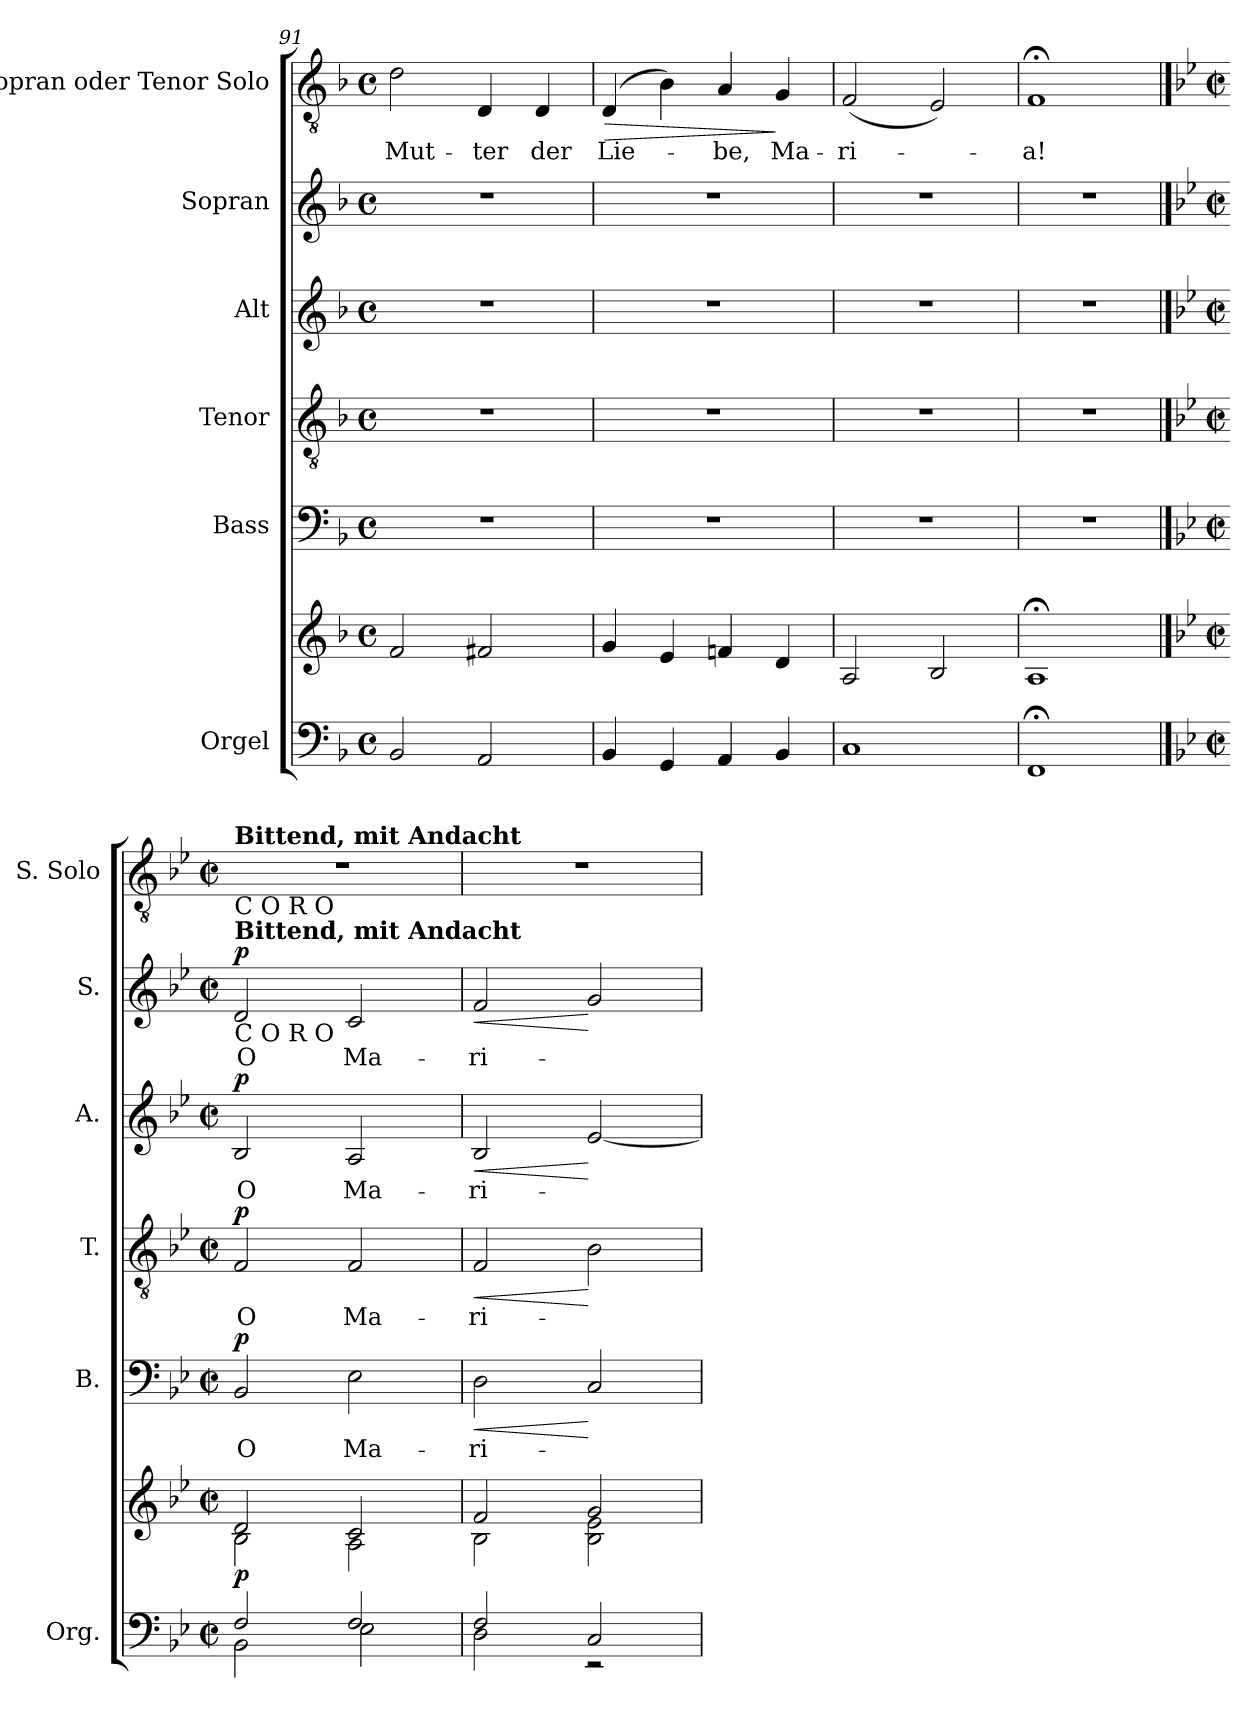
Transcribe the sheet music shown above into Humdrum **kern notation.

**kern	**kern	**dynam	**kern	**text	**dynam	**kern	**text	**dynam	**kern	**text	**dynam	**kern	**text	**dynam	**kern	**text	**dynam
*part6	*part6	*part6	*part5	*part5	*part5	*part4	*part4	*part4	*part3	*part3	*part3	*part2	*part2	*part2	*part1	*part1	*part1
*staff7	*staff6	*staff6/7	*staff5	*staff5	*staff5	*staff4	*staff4	*staff4	*staff3	*staff3	*staff3	*staff2	*staff2	*staff2	*staff1	*staff1	*staff1
*I"Orgel	*	*	*I"Bass	*	*	*I"Tenor	*	*	*I"Alt	*	*	*I"Sopran	*	*	*I"Sopran oder  Tenor Solo	*	*
*I'Org.	*	*	*I'B.	*	*	*I'T.	*	*	*I'A.	*	*	*I'S.	*	*	*I'S. Solo	*	*
*clefF4	*clefG2	*	*clefF4	*	*	*clefGv2	*	*	*clefG2	*	*	*clefG2	*	*	*clefGv2	*	*
*	*	*	*	*	*	*ITrd7c12	*	*	*	*	*	*	*	*	*	*	*
*k[b-]	*k[b-]	*	*k[b-]	*	*	*k[b-]	*	*	*k[b-]	*	*	*k[b-]	*	*	*k[b-]	*	*
*F:	*F:	*	*F:	*	*	*F:	*	*	*F:	*	*	*F:	*	*	*F:	*	*
*M4/4	*M4/4	*	*M4/4	*	*	*M4/4	*	*	*M4/4	*	*	*M4/4	*	*	*M4/4	*	*
*met(c)	*met(c)	*	*met(c)	*	*	*met(c)	*	*	*met(c)	*	*	*met(c)	*	*	*met(c)	*	*
=91	=91	=91	=91	=91	=91	=91	=91	=91	=91	=91	=91	=91	=91	=91	=91	=91	=91
!	!	!	!	!	!	!	!	!	!	!	!	!	!	!	!	!LO:LY:b:color=#000000	!
2BB-i/	2fi/	.	1r	.	.	1r	.	.	1r	.	.	1r	.	.	2di\	Mut-	.
!	!	!	!	!	!	!	!	!	!	!	!	!	!	!	!	!LO:LY:b:color=#000000	!
2AAi/	2f#Xi/	.	.	.	.	.	.	.	.	.	.	.	.	.	4Di/	-ter	.
!	!	!	!	!	!	!	!	!	!	!	!	!	!	!	!	!LO:LY:b:color=#000000	!
.	.	.	.	.	.	.	.	.	.	.	.	.	.	.	4Di/	der	.
=92	=92	=92	=92	=92	=92	=92	=92	=92	=92	=92	=92	=92	=92	=92	=92	=92	=92
!	!	!	!	!	!	!	!	!	!	!	!	!	!	!	!	!LO:LY:b:color=#000000	!LO:HP:b
4BB-i/	4gi/	.	1r	.	.	1r	.	.	1r	.	.	1r	.	.	(4Di/	Lie-	>
4GGi/	4ei/	.	.	.	.	.	.	.	.	.	.	.	.	.	4B-i\)	.	.
!	!	!	!	!	!	!	!	!	!	!	!	!	!	!	!	!LO:LY:b:color=#000000	!
4AAi/	4fni/	.	.	.	.	.	.	.	.	.	.	.	.	.	4Ai/	-be,	.
!	!	!	!	!	!	!	!	!	!	!	!	!	!	!	!	!LO:LY:b:color=#000000	!
4BB-i/	4di/	.	.	.	.	.	.	.	.	.	.	.	.	.	4Gi/	Ma-	]
=93	=93	=93	=93	=93	=93	=93	=93	=93	=93	=93	=93	=93	=93	=93	=93	=93	=93
!	!	!	!	!	!	!	!	!	!	!	!	!	!	!	!	!LO:LY:b:color=#000000	!
1Ci	2Ai/	.	1r	.	.	1r	.	.	1r	.	.	1r	.	.	(2Fi/	-ri-	.
.	2B-i/	.	.	.	.	.	.	.	.	.	.	.	.	.	2Ei/)	.	.
=94	=94	=94	=94	=94	=94	=94	=94	=94	=94	=94	=94	=94	=94	=94	=94	=94	=94
!	!	!	!	!	!	!	!	!	!	!	!	!	!	!	!	!LO:LY:b:color=#000000	!
1FF;i	1A;i	.	1r	.	.	1r	.	.	1r	.	.	1r	.	.	1F;i	-a!	.
!!LO:PB:g=z
==95	==95	==95	==95	==95	==95	==95	==95	==95	==95	==95	==95	==95	==95	==95	==95	==95	==95
*k[b-e-]	*k[b-e-]	*	*k[b-e-]	*	*	*k[b-e-]	*	*	*k[b-e-]	*	*	*k[b-e-]	*	*	*k[b-e-]	*	*
*B-:	*B-:	*	*B-:	*	*	*B-:	*	*	*B-:	*	*	*B-:	*	*	*B-:	*	*
*M2/2	*M2/2	*	*M2/2	*	*	*M2/2	*	*	*M2/2	*	*	*M2/2	*	*	*M2/2	*	*
*met(c|)	*met(c|)	*	*met(c|)	*	*	*met(c|)	*	*	*met(c|)	*	*	*met(c|)	*	*	*met(c|)	*	*
*^	*^	*	*	*	*	*	*	*	*	*	*	*	*	*	*	*	*
!	!	!	!	!	!	!LO:LY:b:color=#000000	!	!	!	!	!	!	!	!	!	!	!	!	!
!	!	!	!	!	!	!	!	!	!LO:LY:b:color=#000000	!	!	!	!	!	!	!	!	!	!
!	!	!	!	!	!	!	!	!	!	!	!	!LO:LY:b:color=#000000	!	!	!	!	!	!	!
!	!	!	!	!	!	!	!	!	!	!	!	!	!	!	!	!	!LO:TX:b:t=C O R O	!	!
!	!	!	!	!	!	!	!	!	!	!	!	!	!	!	!	!	!LO:TX:a:B:t=Bittend, mit Andacht	!	!
!	!	!	!	!	!	!	!	!	!	!	!	!	!	!LO:TX:b:t=C O R O	!	!	!	!	!
!	!	!	!	!	!	!	!	!	!	!	!	!	!	!LO:TX:a:B:t=Bittend, mit Andacht	!	!	!	!	!
!	!	!	!	!	!	!	!	!	!	!	!	!	!	!	!LO:LY:b:color=#000000	!	!	!	!
2Fi/	2BB-i\	2di/	2B-i\	p	2BB-i/	O	p	2FFi/	O	p	2B-i/	O	p	2di/	O	p	1r	.	.
!	!	!	!	!	!	!LO:LY:b:color=#000000	!	!	!	!	!	!	!	!	!	!	!	!	!
!	!	!	!	!	!	!	!	!	!LO:LY:b:color=#000000	!	!	!	!	!	!	!	!	!	!
!	!	!	!	!	!	!	!	!	!	!	!	!LO:LY:b:color=#000000	!	!	!	!	!	!	!
!	!	!	!	!	!	!	!	!	!	!	!	!	!	!	!LO:LY:b:color=#000000	!	!	!	!
2Fi/	2E-i\	2ci/	2Ai\	.	2E-i\	Ma-	.	2FFi/	Ma-	.	2Ai/	Ma-	.	2ci/	Ma-	.	.	.	.
=96	=96	=96	=96	=96	=96	=96	=96	=96	=96	=96	=96	=96	=96	=96	=96	=96	=96	=96	=96
!	!	!	!	!	!	!LO:LY:b:color=#000000	!LO:HP:b	!	!	!	!	!	!	!	!	!	!	!	!
!	!	!	!	!	!	!	!	!	!LO:LY:b:color=#000000	!LO:HP:b	!	!	!	!	!	!	!	!	!
!	!	!	!	!	!	!	!	!	!	!	!	!LO:LY:b:color=#000000	!LO:HP:b	!	!	!	!	!	!
!	!	!	!	!	!	!	!	!	!	!	!	!	!	!	!LO:LY:b:color=#000000	!LO:HP:b	!	!	!
2Fi/	2Di\	2fi/	2B-i\	.	2Di\	-ri-	<	2FFi/	-ri-	<	2B-i/	-ri-	<	2fi/	-ri-	<	1r	.	.
2Ci/	2r	2gi/	2B-i\ 2e-i	.	2Ci/	.	[	2BB-i\	.	[	[2e-i/	.	[	2gi/	.	[	.	.	.
*v	*v	*	*	*	*	*	*	*	*	*	*	*	*	*	*	*	*	*	*
*	*v	*v	*	*	*	*	*	*	*	*	*	*	*	*	*	*	*	*
=	=	=	=	=	=	=	=	=	=	=	=	=	=	=	=	=	=
*-	*-	*-	*-	*-	*-	*-	*-	*-	*-	*-	*-	*-	*-	*-	*-	*-	*-
